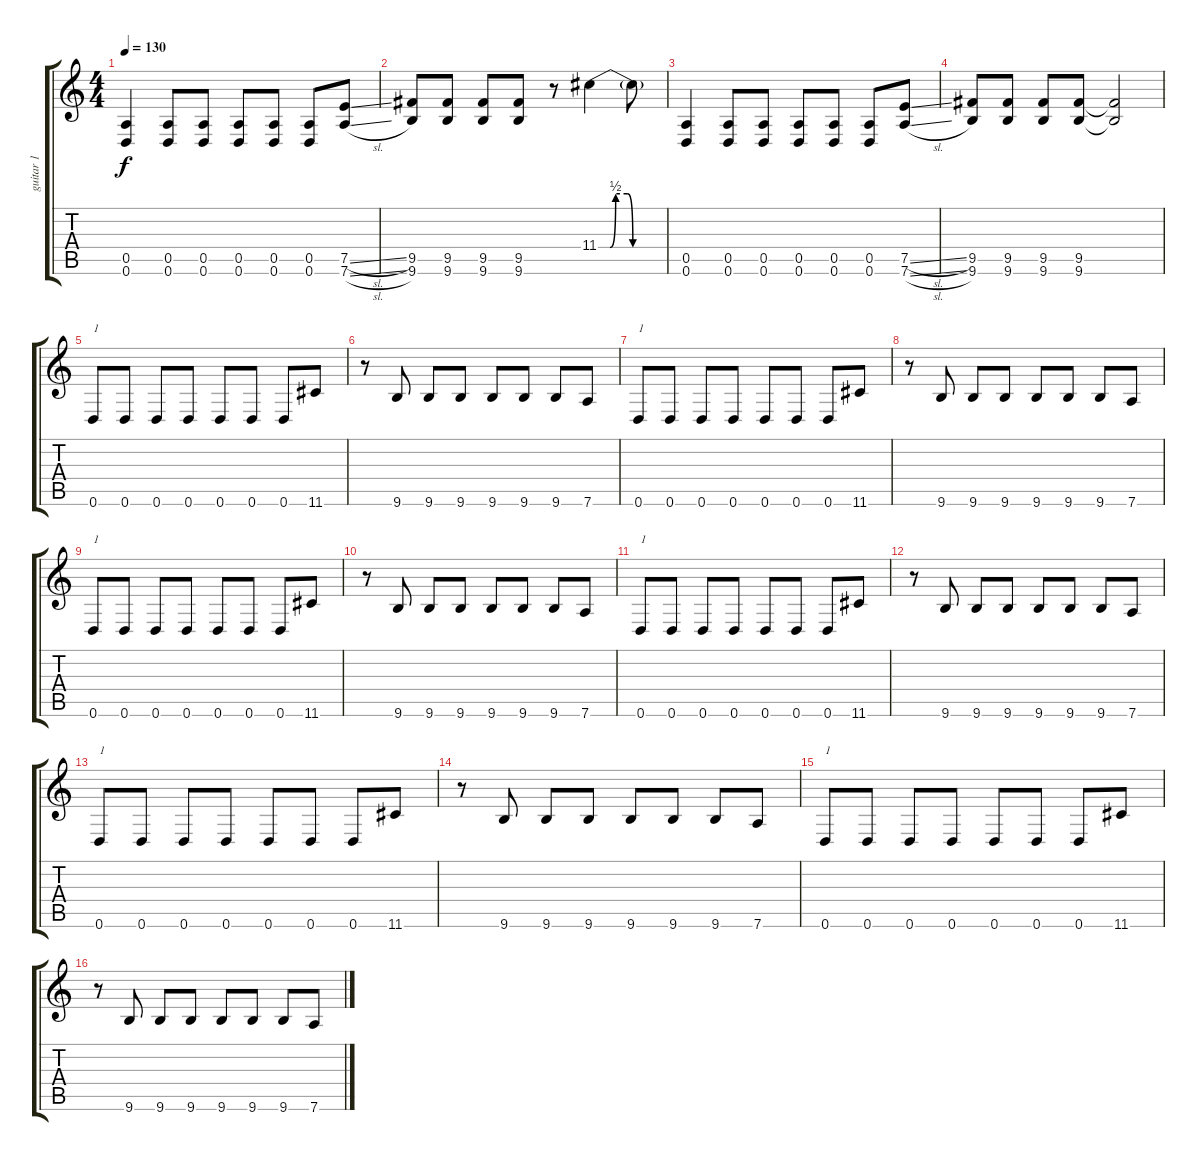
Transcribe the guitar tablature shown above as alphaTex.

\track ("guitar 1" "guitar 1") {instrument distortionguitar}
\staff {score tabs}
\tuning (E4 B3 G3 D3 A2 D2) {hide}
\ts (4 4)
\tempo 130
\clef g2
\ks c
(0.5 0.6).4{dy f} (0.5 0.6).8 (0.5 0.6).8 (0.5 0.6).8 (0.5 0.6).8 (0.5 0.6).8 (7.5{sl} 7.6{sl}).8 |
(9.5 9.6).8 (9.5 9.6).8 (9.5 9.6).8 (9.5 9.6).8 r.8 11.4{be (custom 0 0 10 0 15 2 25 2 30 0 44 0 60 0)}.4 11.4{t}.8 |
(0.5 0.6).4 (0.5 0.6).8 (0.5 0.6).8 (0.5 0.6).8 (0.5 0.6).8 (0.5 0.6).8 (7.5{sl} 7.6{sl}).8 |
(9.5 9.6).8 (9.5 9.6).8 (9.5 9.6).8 (9.5 9.6).8 (9.5{t} 9.6{t}).2 |
0.6.8{txt "1"} 0.6.8 0.6.8 0.6.8 0.6.8 0.6.8 0.6.8 11.6.8 |
r.8 9.6.8 9.6.8 9.6.8 9.6.8 9.6.8 9.6.8 7.6.8 |
0.6.8{txt "1"} 0.6.8 0.6.8 0.6.8 0.6.8 0.6.8 0.6.8 11.6.8 |
r.8 9.6.8 9.6.8 9.6.8 9.6.8 9.6.8 9.6.8 7.6.8 |
0.6.8{txt "1"} 0.6.8 0.6.8 0.6.8 0.6.8 0.6.8 0.6.8 11.6.8 |
r.8 9.6.8 9.6.8 9.6.8 9.6.8 9.6.8 9.6.8 7.6.8 |
0.6.8{txt "1"} 0.6.8 0.6.8 0.6.8 0.6.8 0.6.8 0.6.8 11.6.8 |
r.8 9.6.8 9.6.8 9.6.8 9.6.8 9.6.8 9.6.8 7.6.8 |
0.6.8{txt "1"} 0.6.8 0.6.8 0.6.8 0.6.8 0.6.8 0.6.8 11.6.8 |
r.8 9.6.8 9.6.8 9.6.8 9.6.8 9.6.8 9.6.8 7.6.8 |
0.6.8{txt "1"} 0.6.8 0.6.8 0.6.8 0.6.8 0.6.8 0.6.8 11.6.8 |
r.8 9.6.8 9.6.8 9.6.8 9.6.8 9.6.8 9.6.8 7.6.8
